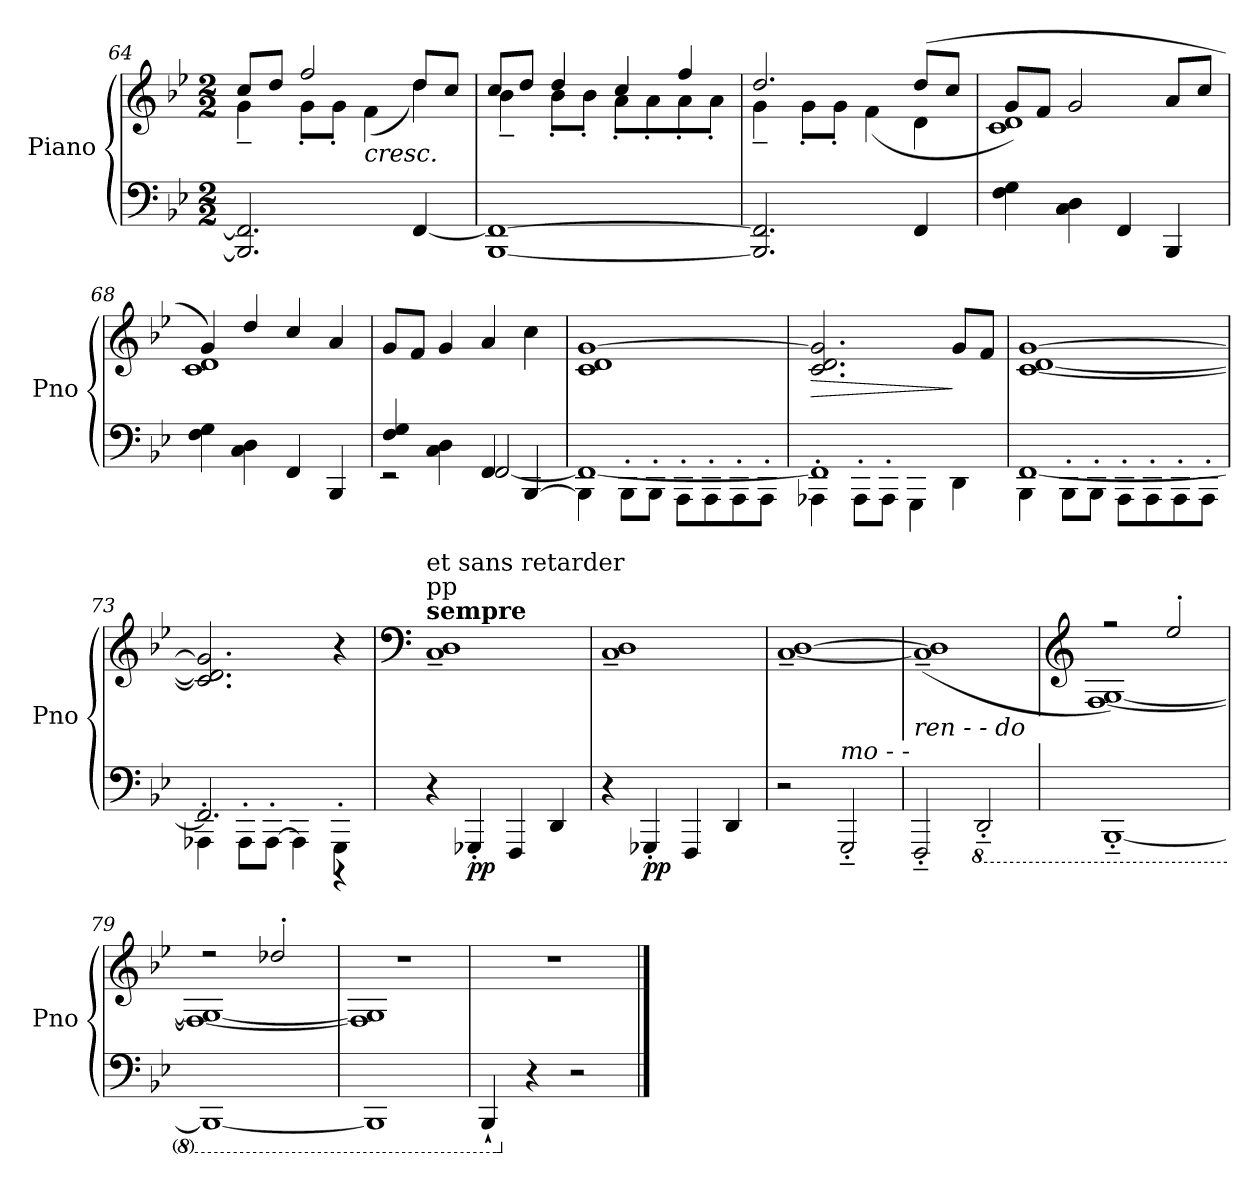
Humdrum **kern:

**kern	**kern	**dynam
*part1	*part1	*part1
*staff2	*staff1	*staff1/2
*I"Piano	*	*
*I'Pno	*	*
*clefF4	*clefG2	*
*k[b-e-]	*k[b-e-]	*
*M2/2	*M2/2	*
=64	=64	=64
*	*^	*
2.BBB-/] 2.FF/]	8cc/L	4g~\	.
.	8dd/J	.	.
.	2ff/	8g'\L	.
.	.	8g'\J	.
!	!	!	!LO:HP:b
.	.	(<4f\	<
[4FF/	8dd/L	4dd\)	.
.	8cc/J	.	.
!!LO:LB:g=z	!!
=65	=65	=65	=65
[1BBB- 1FF_	8cc/L	4b-~\	.
.	8dd/J	.	.
.	4dd/	8b-'\L	.
.	.	8b-'\J	.
.	4cc/	8a'\L	.
.	.	8a'\	.
.	4ff/	8a'\	.
.	.	8a'\J	.
=66	=66	=66	=66
2.BBB-/] 2.FF/]	2.dd/	4g~\	.
.	.	8g'\L	.
.	.	8g'\J	.
.	.	(<4f\	.
4FF/	(>8dd/L	4d\	.
.	8cc/J	.	.
=67	=67	=67	=67
4F\ 4G\	8g/L	1c 1d)	.
.	8f/J	.	.
4C\ 4D\	2g/	.	.
4FF/	.	.	.
4BBB-/	8a/L	.	.
.	8cc/J	.	.
=68	=68	=68	=68
4F\ 4G\	4g/)	1c 1d	.
4C\ 4D\	4dd/	.	.
4FF/	4cc/	.	.
4BBB-/	4a/	.	.
*	*v	*v	*
!!LO:LB:g=z
=69	=69	=69
*^	*	*
4F/ 4G/	2r	8g/L	.
.	.	8f/J	.
4C\ 4D\	.	4g/	.
4FF/	[2FF/	4a/	.
[4BBB-/	.	4cc\	.
=70	=70	=70	=70
4BBB-\]	1FF_	1c 1d [1g	.
8BBB-'\L	.	.	.
8BBB-'\J	.	.	.
8AAA'\L	.	.	.
8AAA'\	.	.	.
8AAA'\	.	.	.
8AAA'\J	.	.	.
=71	=71	=71	=71
!	!	!	!LO:HP:b
4AAA-X'\	1FF]	2.c/ 2.d/ 2.g/]	>
8AAA-'\L	.	.	.
8AAA-'\J	.	.	.
4GGG\	.	.	.
4DD\	.	8g/L	]
.	.	8f/J	[
=72	=72	=72	=72
4BBB-\	[1FF	[1c [1d [1g	.
8BBB-'\L	.	.	.
8BBB-'\J	.	.	.
8AAA'\L	.	.	.
8AAA'\	.	.	.
8AAA'\	.	.	.
8AAA'\J	.	.	.
!!LO:LB:g=z
=73	=73	=73	=73
4AAA-X'\	2.FF/]	2.c/] 2.d/] 2.g/]	.
8AAA-'\L	.	.	.
[8AAA-'\J	.	.	.
4AAA-\]	.	.	.
4GGG'\	4r	4r	.
*v	*v	*	*
=74	=74	=74
*	*clefF4	*
*^	*	*
!	!	!LO:TX:a:B:t=sempre	!
!	!	!LO:TX:a:t=pp	!
!	!	!LO:TX:a:t=et sans retarder	!
*v	*v	*	*
4r	1C~ 1D~	.
!	!	!LO:DY:b=2
4GGG-X'/	.	pp
4FFF/	.	.
4DD/	.	.
=75	=75	=75
4r	1C~ 1D~	.
!	!	!LO:DY:b=2
4GGG-X'/	.	pp
4FFF/	.	.
4DD/	.	.
=76	=76	=76
2r	[1C~ [1D~	.
!LO:TX:a:i:t=mo   -       -	!	!
2GGG'~/	.	.
!!LO:LB:g=z
=77	=77	=77
!LO:TX:a:i:t=ren   -      -    do	!	!
2FFF'~/	(>1C]~ 1D]~	.
*8ba	*	*
2DDD'~/	.	.
=78	=78	=78
*	*clefG2	*
*	*^	*
[1BBBB-'~	2r)	[1F [1G	.
.	2ee-'/	.	.
=79	=79	=79	=79
1BBBB-_	2r	1F_ 1G_	.
.	2dd-X'/	.	.
=80	=80	=80	=80
1BBBB-]	1r	1F] 1G]	.
*	*v	*v	*
=81	=81	=81
4BBBB-`/	1r	.
*X8ba	*	*
4r	.	.
2r	.	.
==	==	==
*-	*-	*-
